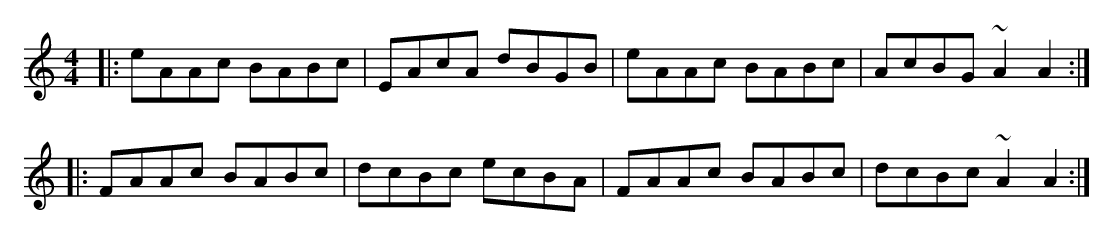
X:1
M:4/4
K:Amin
|:eAAc BABc|EAcA dBGB|eAAc BABc|AcBG ~A2A2:|
|:FAAc BABc|dcBc ecBA|FAAc BABc|dcBc ~A2A2:|
